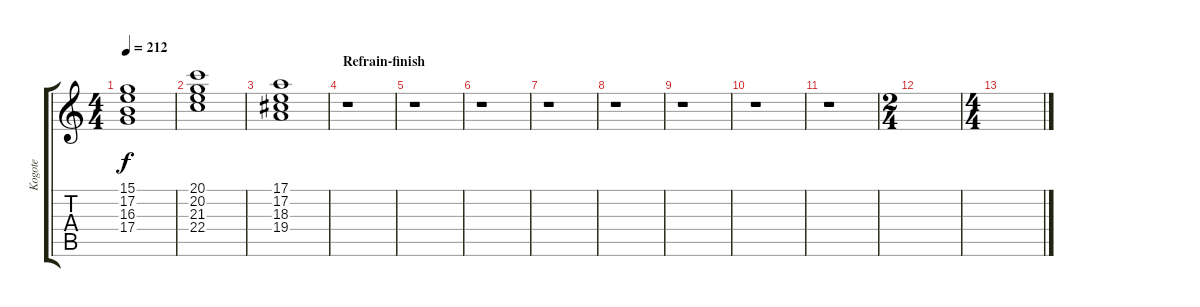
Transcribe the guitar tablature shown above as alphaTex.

\track ("Kogote" "Kogote") {instrument drawbarorgan}
\staff {score tabs}
\tuning (E4 B3 G3 D3 A2 E2) {hide}
\ts (4 4)
\tempo 212
\clef g2
\ks c
(15.1{t} 17.2{t} 16.3{t} 17.4{t}).1{dy f} |
(20.1 20.2 21.3 22.4).1 |
(17.1 17.2 18.3 19.4).1 |
\section ("" "Refrain-finish")
r.1 |
r.1 |
r.1 |
r.1 |
r.1 |
r.1 |
r.1 |
r.1 |
\ts (2 4)
|
\ts (4 4)
